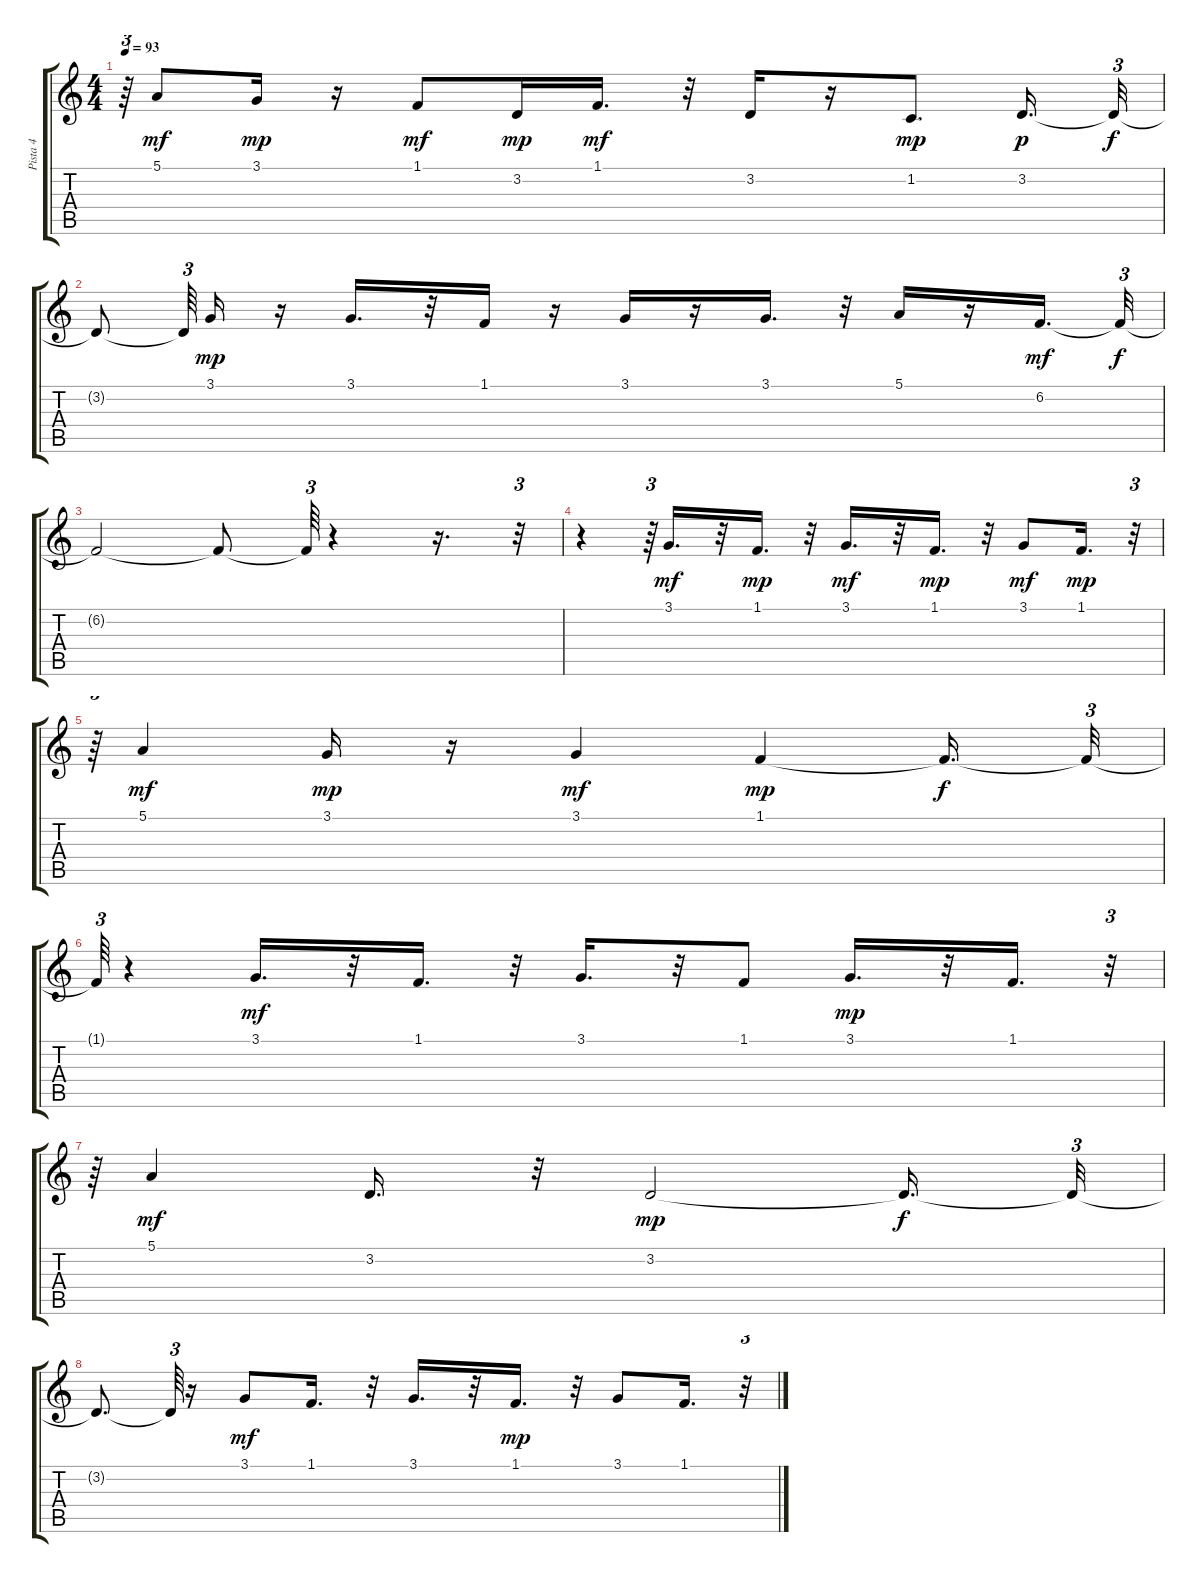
\track ("Pista 4" "Pista 4") {instrument oboe}
\staff {score tabs}
\tuning (E4 B3 G3 D3 A2 E2) {hide}
\ts (4 4)
\tempo 93
\clef g2
\ks c
r.64{tu (3 2) dy f} 5.1.8{dy mf} 3.1.16{dy mp} r.16 1.1.8{dy mf} 3.2.16{dy mp} 1.1.16{d dy mf} r.32 3.2.16 r.16 1.2.8{d dy mp} 3.2.16{d dy p} 3.2{t}.32{tu (3 2) dy f} |
3.2{t}.8 3.2{t}.64{tu (3 2)} 3.1.16{dy mp} r.16 3.1.16{d} r.32 1.1.16 r.16 3.1.16 r.16 3.1.16{d} r.32 5.1.16 r.16 6.2.16{d dy mf} 6.2{t}.32{tu (3 2) dy f} |
6.2{t}.2 6.2{t}.8 6.2{t}.64{tu (3 2)} r.4 r.16{d} r.32{tu (3 2)} |
r.4 r.64{tu (3 2)} 3.1.16{d dy mf} r.32 1.1.16{d dy mp} r.32 3.1.16{d dy mf} r.32 1.1.16{d dy mp} r.32 3.1.8{dy mf} 1.1.16{d dy mp} r.32{tu (3 2)} |
r.64{tu (3 2)} 5.1.4{dy mf} 3.1.16{dy mp} r.16 3.1.4{dy mf} 1.1.4{dy mp} 1.1{t}.16{d dy f} 1.1{t}.32{tu (3 2)} |
1.1{t}.64{tu (3 2)} r.4 3.1.16{d dy mf} r.32 1.1.16{d} r.32 3.1.16{d} r.32 1.1.8 3.1.16{d dy mp} r.32 1.1.16{d} r.32{tu (3 2)} |
r.64{tu (3 2)} 5.1.4{dy mf} 3.2.16{d} r.32 3.2.2{dy mp} 3.2{t}.16{d dy f} 3.2{t}.32{tu (3 2)} |
3.2{t}.8{d} 3.2{t}.64{tu (3 2)} r.16 3.1.8{dy mf} 1.1.16{d} r.32 3.1.16{d} r.32 1.1.16{d dy mp} r.32 3.1.8 1.1.16{d} r.32{tu (3 2)}
